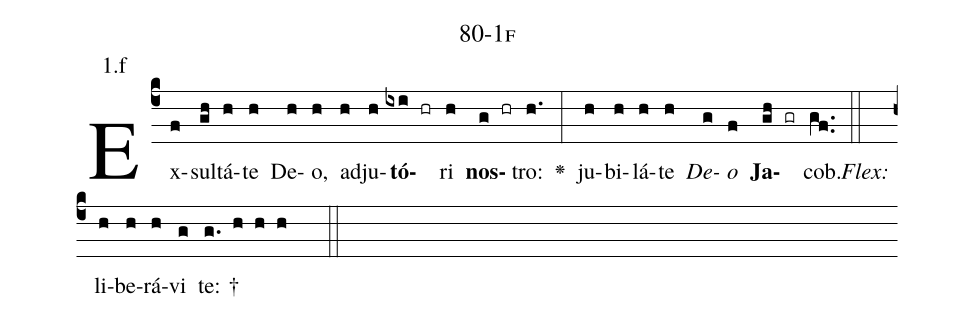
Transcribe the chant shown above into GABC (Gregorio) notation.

name: 80-1f;
annotation: 1.f;
%%
(c4)Ex(f)sul(gh)tá(h)te(h) De(h)o,(h) ad(h)ju(h)<b>tó</b>(ixi hr)ri(h) <b>nos</b>(g hr)tro:(h.) <v>\greheightstar</v>(:) ju(h)bi(h)lá(h)te(h) <i>De</i>(g)<i>o</i>(f) <b>Ja</b>(gh gr)cob.(gf..) (::)
<i>Flex:</i>()  li(h)be(h)rá(h)vi(g) te: †(g. h h h  ::)

%E(h) u(h) o(g) u(f) a(gh) e.(gf..) (::)
